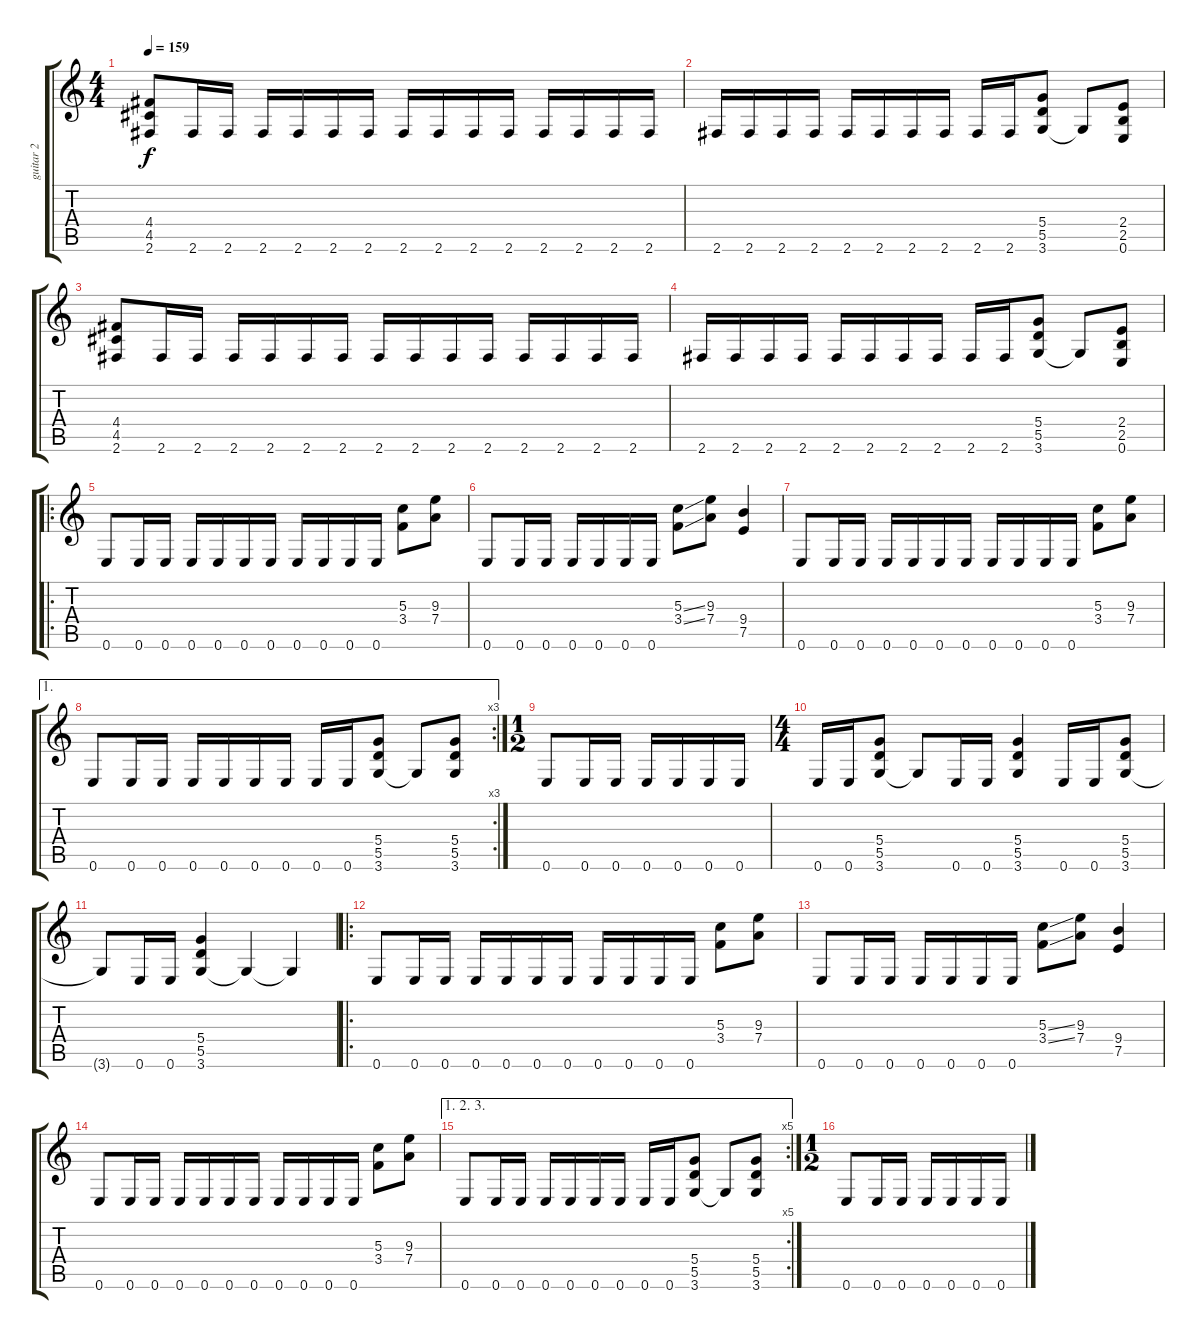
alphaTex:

\track ("guitar 2" "guitar 2") {instrument distortionguitar}
\staff {score tabs}
\tuning (E4 B3 G3 D3 A2 E2) {hide}
\ts (4 4)
\tempo 159
\clef g2
\ks c
(4.4 4.5 2.6).8{dy f} 2.6.16 2.6.16 2.6.16 2.6.16 2.6.16 2.6.16 2.6.16 2.6.16 2.6.16 2.6.16 2.6.16 2.6.16 2.6.16 2.6.16 |
2.6.16 2.6.16 2.6.16 2.6.16 2.6.16 2.6.16 2.6.16 2.6.16 2.6.16 2.6.16 (5.4 5.5 3.6).8 3.6{t}.8 (2.4 2.5 0.6).8 |
(4.4 4.5 2.6).8 2.6.16 2.6.16 2.6.16 2.6.16 2.6.16 2.6.16 2.6.16 2.6.16 2.6.16 2.6.16 2.6.16 2.6.16 2.6.16 2.6.16 |
2.6.16 2.6.16 2.6.16 2.6.16 2.6.16 2.6.16 2.6.16 2.6.16 2.6.16 2.6.16 (5.4 5.5 3.6).8 3.6{t}.8 (2.4 2.5 0.6).8 |
\ro
0.6.8 0.6.16 0.6.16 0.6.16 0.6.16 0.6.16 0.6.16 0.6.16 0.6.16 0.6.16 0.6.16 (5.3 3.4).8 (9.3 7.4).8 |
0.6.8 0.6.16 0.6.16 0.6.16 0.6.16 0.6.16 0.6.16 (5.3{ss} 3.4{ss}).8 (9.3 7.4).8 (9.4 7.5).4 |
0.6.8 0.6.16 0.6.16 0.6.16 0.6.16 0.6.16 0.6.16 0.6.16 0.6.16 0.6.16 0.6.16 (5.3 3.4).8 (9.3 7.4).8 |
\ae 1
\rc 3
0.6.8 0.6.16 0.6.16 0.6.16 0.6.16 0.6.16 0.6.16 0.6.16 0.6.16 (5.4 5.5 3.6).8 3.6{t}.8 (5.4 5.5 3.6).8 |
\ts (1 2)
0.6.8 0.6.16 0.6.16 0.6.16 0.6.16 0.6.16 0.6.16 |
\ts (4 4)
0.6.16 0.6.16 (5.4 5.5 3.6).8 3.6{t}.8 0.6.16 0.6.16 (5.4 5.5 3.6).4 0.6.16 0.6.16 (5.4 5.5 3.6).8 |
3.6{t}.8 0.6.16 0.6.16 (5.4 5.5 3.6).4 3.6{t}.4 3.6{t}.4 |
\ro
0.6.8 0.6.16 0.6.16 0.6.16 0.6.16 0.6.16 0.6.16 0.6.16 0.6.16 0.6.16 0.6.16 (5.3 3.4).8 (9.3 7.4).8 |
0.6.8 0.6.16 0.6.16 0.6.16 0.6.16 0.6.16 0.6.16 (5.3{ss} 3.4{ss}).8 (9.3 7.4).8 (9.4 7.5).4 |
0.6.8 0.6.16 0.6.16 0.6.16 0.6.16 0.6.16 0.6.16 0.6.16 0.6.16 0.6.16 0.6.16 (5.3 3.4).8 (9.3 7.4).8 |
\ae (1 2 3)
\rc 5
0.6.8 0.6.16 0.6.16 0.6.16 0.6.16 0.6.16 0.6.16 0.6.16 0.6.16 (5.4 5.5 3.6).8 3.6{t}.8 (5.4 5.5 3.6).8 |
\ts (1 2)
0.6.8 0.6.16 0.6.16 0.6.16 0.6.16 0.6.16 0.6.16
